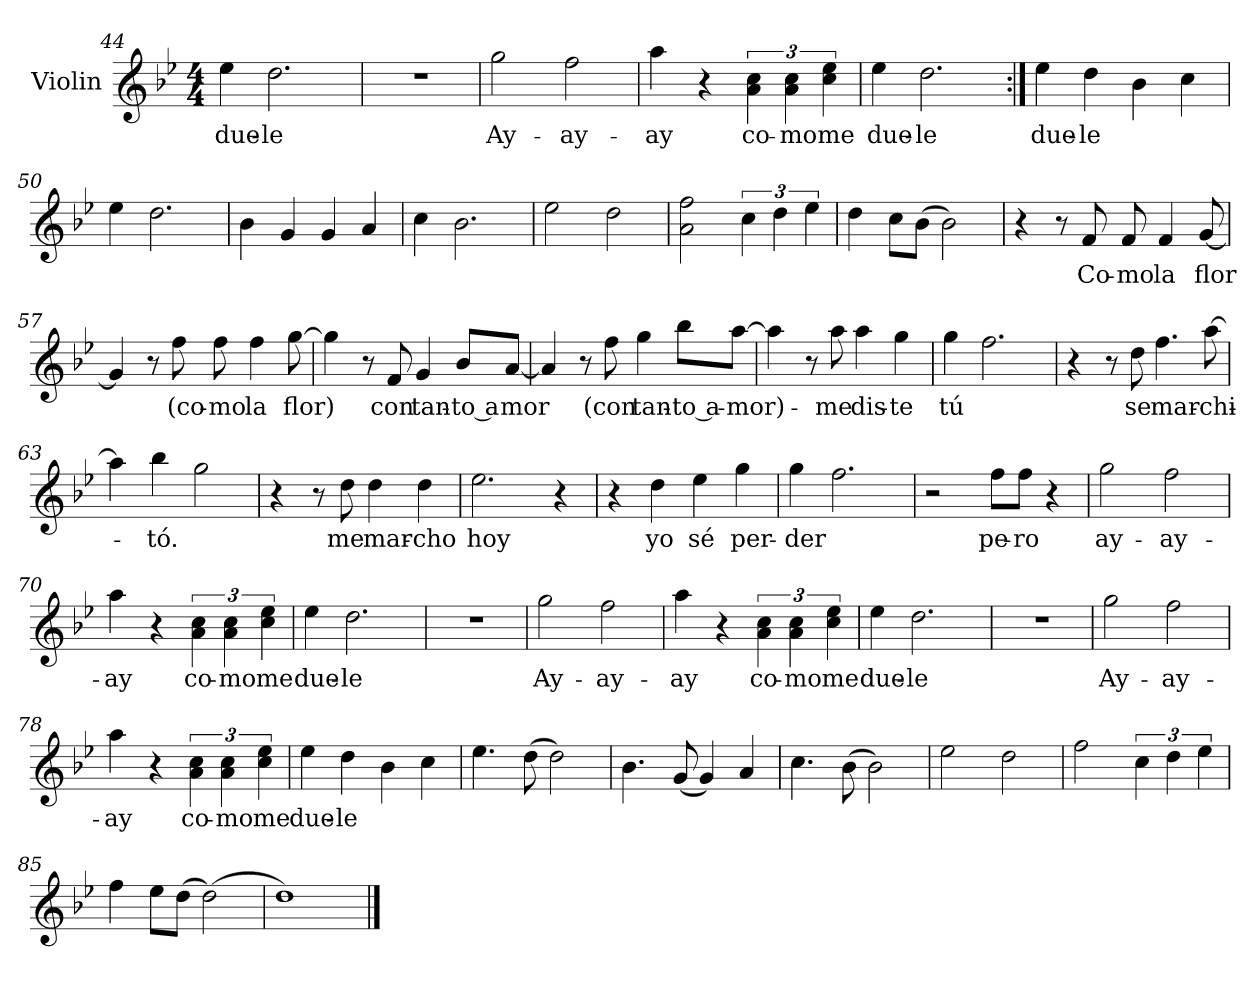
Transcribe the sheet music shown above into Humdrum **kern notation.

**kern	**text
*part1	*part1
*staff1	*staff1
*I"Violin	*
*I'Vln	*
*clefG2	*
*k[b-e-]	*
*B-:	*
*M4/4	*
=44	=44
4ee-\	due-
2.dd\	-le
=45	=45
1r	.
=46	=46
2gg\	Ay-
2ff\	-ay-
=47	=47
4aa\	ay
4r	.
6a\ 6cc\	co-
6a\ 6cc\	-mo
6cc\ 6ee-\	me
=48	=48
4ee-\	due-
2.dd\	-le
!!LO:LB:g=z
=49:|!	=49:|!
4ee-\	due-
4dd\	-le
4b-\	.
4cc\	.
=50	=50
4ee-\	.
2.dd\	.
=51	=51
4b-\	.
4g/	.
4g/	.
4a/	.
=52	=52
4cc\	.
2.b-\	.
=53	=53
2ee-\	.
2dd\	.
=54	=54
2a\ 2ff\	.
6cc\	.
6dd\	.
6ee-\	.
=55	=55
4dd\	.
8cc\L	.
(8b-\J	.
2b-\)	.
!!LO:LB:g=z
=56	=56
4r	.
8r	.
8f/	Co-
8f/	-mo
4f/	la
[8g/	flor
=57	=57
4g/]	.
8r	.
8ff\	(co-
8ff\	-mo
4ff\	la
[8gg\	flor)
=58	=58
4gg\]	.
8r	.
8f/	con
4g/	tan-
8b-/L	-to a
[8a/J	mor
=59	=59
4a/]	.
8r	.
8ff\	(con
4gg\	tan-
8bb-\L	-to a-
[8aa\J	-mor)-
!!LO:LB:g=z
=60	=60
4aa\]	.
8r	.
8aa\	me
4aa\	dis-
4gg\	-te
=61	=61
4gg\	tú
2.ff\	.
=62	=62
4r	.
8r	.
8dd\	se
4.ff\	mar-
[8aa\	-chi-
=63	=63
4aa\]	.
4bb-\	-tó.
2gg\	.
=64	=64
4r	.
8r	.
8dd\	me
4dd\	mar-
4dd\	-cho
=65	=65
2.ee-\	hoy
4r	.
=66	=66
4r	.
4dd\	yo
4ee-\	sé
4gg\	per-
=67	=67
4gg\	-der
2.ff\	.
!!LO:LB:g=z
=68	=68
2r	.
8ff\L	pe-
8ff\J	-ro
4r	.
=69	=69
2gg\	ay-
2ff\	-ay-
=70	=70
4aa\	ay
4r	.
6a\ 6cc\	co-
6a\ 6cc\	-mo
6cc\ 6ee-\	me
=71	=71
4ee-\	due-
2.dd\	-le
=72	=72
1r	.
=73	=73
2gg\	Ay-
2ff\	-ay-
=74	=74
4aa\	ay
4r	.
6a\ 6cc\	co-
6a\ 6cc\	-mo
6cc\ 6ee-\	me
=75	=75
4ee-\	due-
2.dd\	-le
=76	=76
1r	.
!!LO:LB:g=z
=77	=77
2gg\	Ay-
2ff\	-ay-
=78	=78
4aa\	ay
4r	.
6a\ 6cc\	co-
6a\ 6cc\	-mo
6cc\ 6ee-\	me
=79	=79
4ee-\	due-
4dd\	-le
4b-\	.
4cc\	.
!!LO:LB:g=z
=80	=80
4.ee-\	.
(8dd\	.
2dd\)	.
=81	=81
4.b-\	.
(8g/	.
4g/)	.
4a/	.
=82	=82
4.cc\	.
(8b-\	.
2b-\)	.
=83	=83
2ee-\	.
2dd\	.
=84	=84
2ff\	.
6cc\	.
6dd\	.
6ee-\	.
=85	=85
4ff\	.
8ee-\L	.
(8dd\J	.
(2dd\)	.
=86	=86
1dd)	.
==	==
*-	*-
